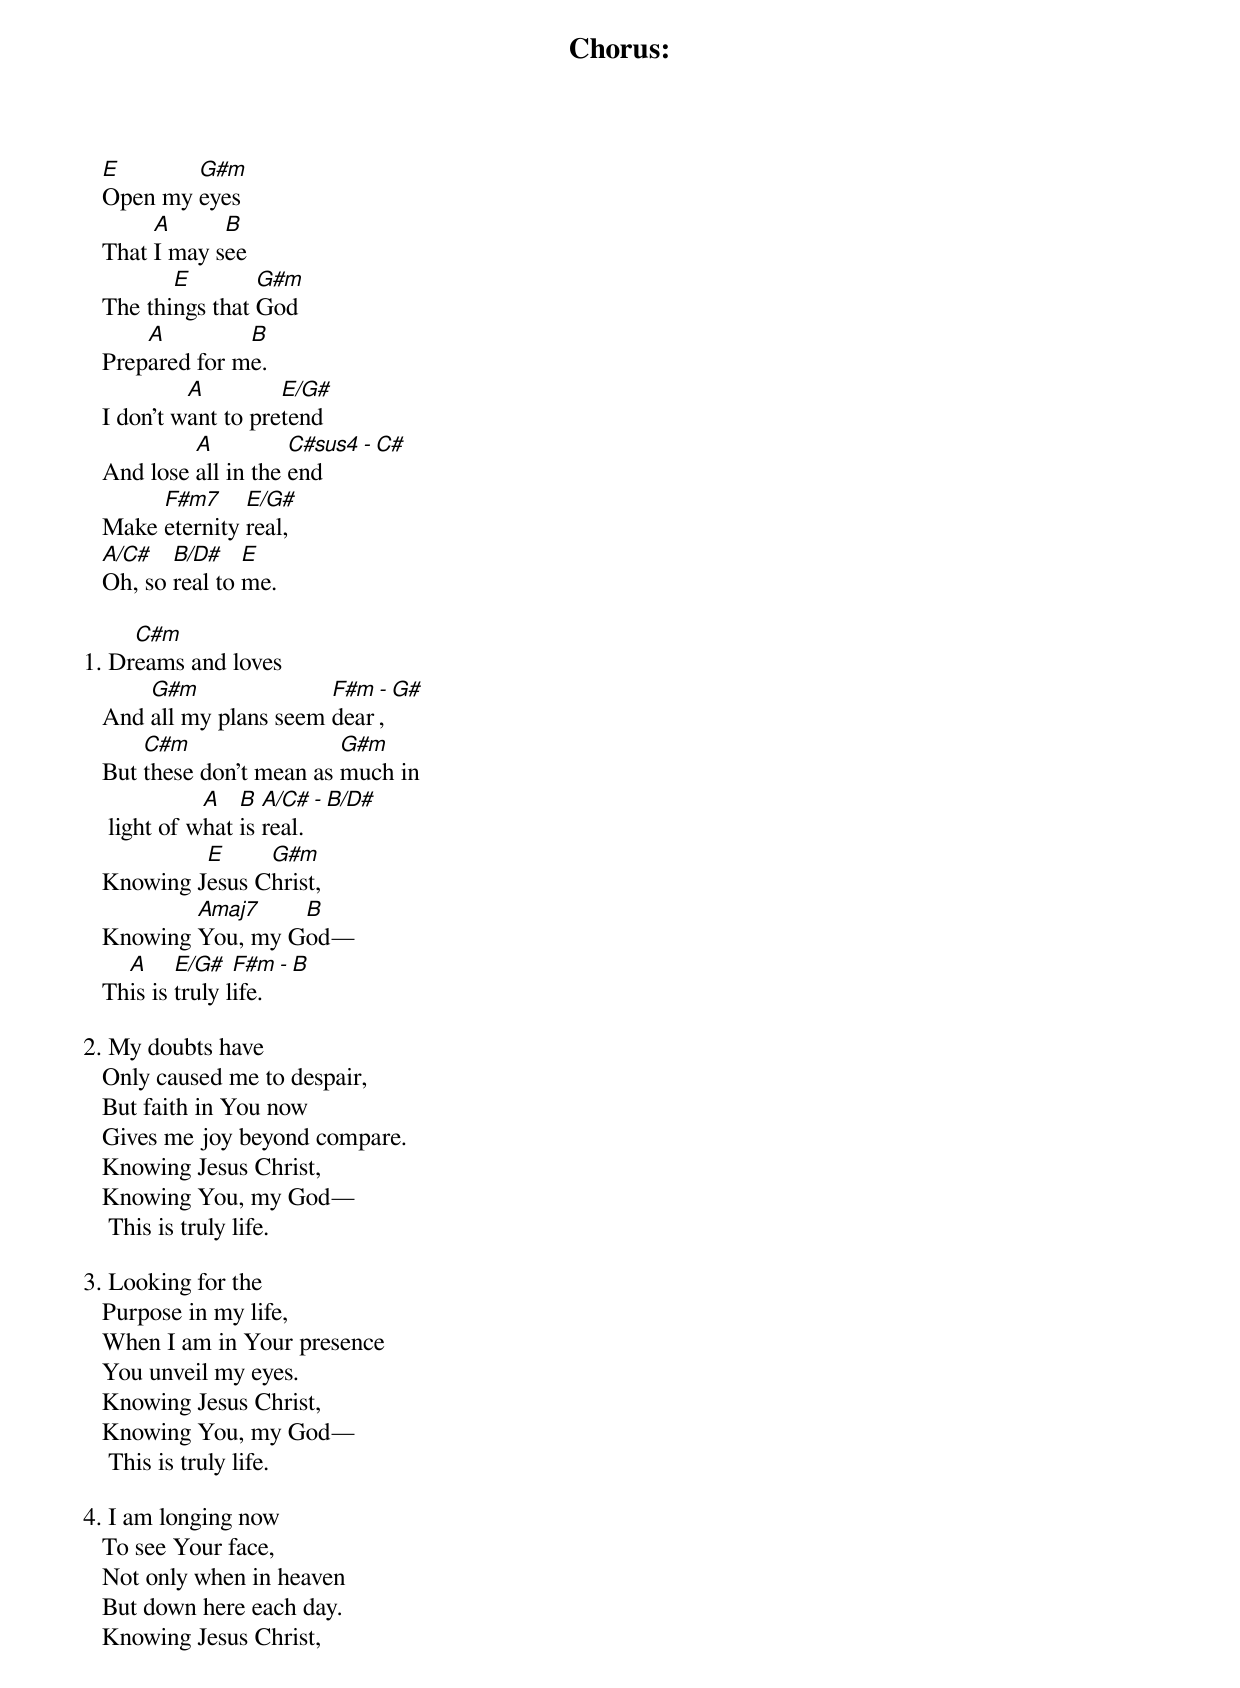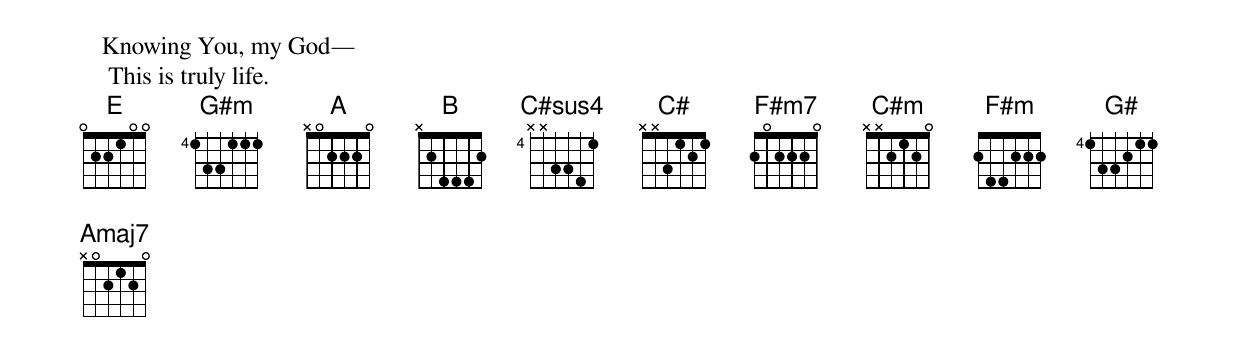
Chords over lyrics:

Chorus:
   E       G#m
   Open my eyes
        A      B
   That I may see
          E        G#m
   The things that God
       A         B
   Prepared for me.
            A         E/G#
   I don't want to pretend
            A          C#sus4 - C#
   And lose all in the end
        F#m7     E/G#
   Make eternity real,
   A/C#   B/D#    E
   Oh, so real to me.

     C#m
1. Dreams and loves
       G#m               F#m - G#
   And all my plans seem dear,
       C#m                 G#m
   But these don't mean as much in
              A   B  A/C# - B/D#
    light of what is real.
            E     G#m
   Knowing Jesus Christ,
           Amaj7    B
   Knowing You, my God—
     A     E/G#   F#m - B
   This is truly life.

2. My doubts have
   Only caused me to despair,
   But faith in You now
   Gives me joy beyond compare.
   Knowing Jesus Christ,
   Knowing You, my God—
    This is truly life.

3. Looking for the
   Purpose in my life,
   When I am in Your presence
   You unveil my eyes.
   Knowing Jesus Christ,
   Knowing You, my God—
    This is truly life.

4. I am longing now
   To see Your face,
   Not only when in heaven
   But down here each day.
   Knowing Jesus Christ,
   Knowing You, my God—
    This is truly life.
